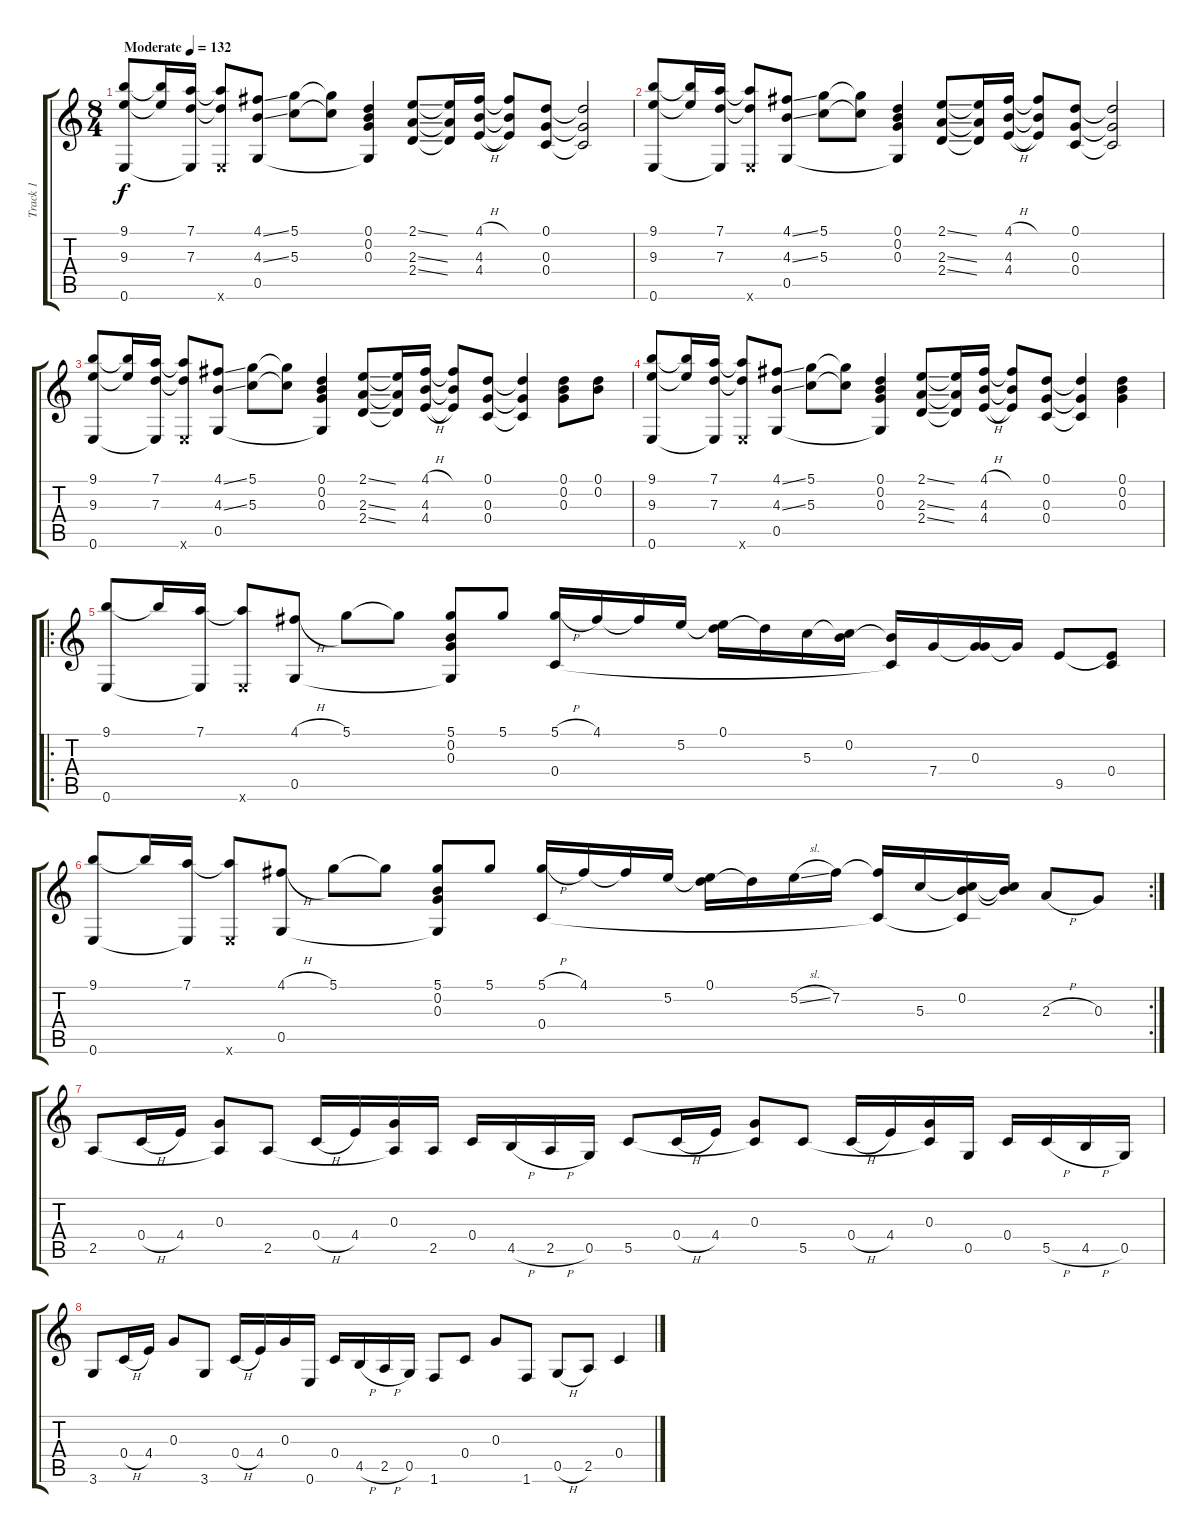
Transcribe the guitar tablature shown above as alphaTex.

\track ("Track 1" "Track 1") {instrument acousticguitarsteel}
\staff {score tabs}
\tuning (D4 B3 G3 C3 G2 E2) {hide}
\ts (8 4)
\tempo (132 "Moderate")
\clef g2
\ks c
(9.1 9.3 0.6).8{dy f instrument acousticguitarsteel} (9.1{t} 9.3{t}).16 (7.1 7.3 0.6{t}).16 (7.1{t} 7.3{t} 0.6{x}).8 (4.1{ss} 4.3{ss} 0.5).8 (5.1 5.3).8 (5.1{t} 5.3{t}).8 (0.1 0.2 0.3 0.5{t}).4 (2.1{ss} 2.3{ss} 2.4{ss}).8 (2.1{t} 2.3{t} 2.4{t}).16 (4.1{h} 4.3{h} 4.4{h}).16 (4.1{t} 4.3{t} 4.4{t}).8 (0.1 0.3 0.4).8 (0.1{t} 0.3{t} 0.4{t}).2 |
(9.1 9.3 0.6).8 (9.1{t} 9.3{t}).16 (7.1 7.3 0.6{t}).16 (7.1{t} 7.3{t} 0.6{x}).8 (4.1{ss} 4.3{ss} 0.5).8 (5.1 5.3).8 (5.1{t} 5.3{t}).8 (0.1 0.2 0.3 0.5{t}).4 (2.1{ss} 2.3{ss} 2.4{ss}).8 (2.1{t} 2.3{t} 2.4{t}).16 (4.1{h} 4.3{h} 4.4{h}).16 (4.1{t} 4.3{t} 4.4{t}).8 (0.1 0.3 0.4).8 (0.1{t} 0.3{t} 0.4{t}).2 |
(9.1 9.3 0.6).8 (9.1{t} 9.3{t}).16 (7.1 7.3 0.6{t}).16 (7.1{t} 7.3{t} 0.6{x}).8 (4.1{ss} 4.3{ss} 0.5).8 (5.1 5.3).8 (5.1{t} 5.3{t}).8 (0.1 0.2 0.3 0.5{t}).4 (2.1{ss} 2.3{ss} 2.4{ss}).8 (2.1{t} 2.3{t} 2.4{t}).16 (4.1{h} 4.3{h} 4.4{h}).16 (4.1{t} 4.3{t} 4.4{t}).8 (0.1 0.3 0.4).8 (0.1{t} 0.3{t} 0.4{t}).4 (0.1 0.2 0.3).8 (0.1 0.2).8 |
(9.1 9.3 0.6).8 (9.1{t} 9.3{t}).16 (7.1 7.3 0.6{t}).16 (7.1{t} 7.3{t} 0.6{x}).8 (4.1{ss} 4.3{ss} 0.5).8 (5.1 5.3).8 (5.1{t} 5.3{t}).8 (0.1 0.2 0.3 0.5{t}).4 (2.1{ss} 2.3{ss} 2.4{ss}).8 (2.1{t} 2.3{t} 2.4{t}).16 (4.1{h} 4.3{h} 4.4{h}).16 (4.1{t} 4.3{t} 4.4{t}).8 (0.1 0.3 0.4).8 (0.1{t} 0.3{t} 0.4{t}).4 (0.1 0.2 0.3).4 |
\ro
(9.1 0.6).8 9.1{t}.16 (7.1 0.6{t}).16 (7.1{t} 0.6{x}).8 (4.1{h} 0.5).8 5.1.8 5.1{t}.8 (5.1 0.2 0.3 0.5{t}).8 5.1.8 (5.1{h} 0.4).16 4.1.16 4.1{t}.16 5.2.16 (0.1 5.2{t}).16 0.1{t}.16 5.3.16 (0.2 5.3{t}).16 (0.2{t} 0.4{t}).16 7.4.16 (0.3 7.4{t}).16 0.3{t}.16 9.5.8 (0.4 9.5{t}).8 |
\rc 2
(9.1 0.6).8 9.1{t}.16 (7.1 0.6{t}).16 (7.1{t} 0.6{x}).8 (4.1{h} 0.5).8 5.1.8 5.1{t}.8 (5.1 0.2 0.3 0.5{t}).8 5.1.8 (5.1{h} 0.4).16 4.1.16 4.1{t}.16 5.2.16 (0.1 5.2{t}).16 0.1{t}.16 5.2{sl}.16 7.2.16 (7.2{t} 0.4{t}).16 5.3.16 (0.2 5.3{t} 0.4{t}).16 (0.2{t} 5.3{t}).16 2.3{h}.8 0.3.8 |
2.5.8 0.4{h}.16 4.4.16 (0.3 2.5{t}).8 2.5.8 0.4{h}.16 4.4.16 (0.3 2.5{t}).16 2.5.16 0.4.16 4.5{h}.16 2.5{h}.16 0.5.16 5.5.8 0.4{h}.16 4.4.16 (0.3 5.5{t}).8 5.5.8 0.4{h}.16 4.4.16 (0.3 5.5{t}).16 0.5.16 0.4.16 5.5{h}.16 4.5{h}.16 0.5.16 |
3.6.8 0.4{h}.16 4.4.16 0.3.8 3.6.8 0.4{h}.16 4.4.16 0.3.16 0.6.16 0.4.16 4.5{h}.16 2.5{h}.16 0.5.16 1.6.8 0.4.8 0.3.8 1.6.8 0.5{h}.8 2.5.8 0.4.4
